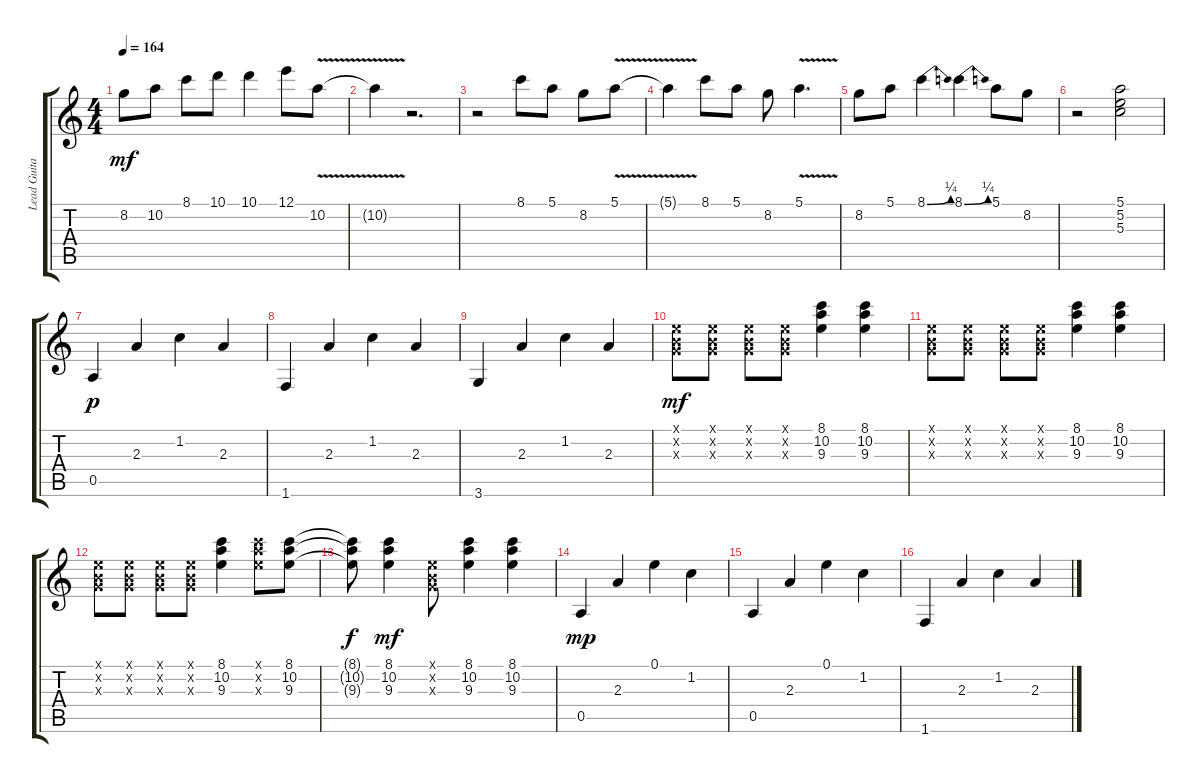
\track ("Lead Guitar" "Lead Guita") {instrument overdrivenguitar}
\staff {score tabs}
\tuning (E4 B3 G3 D3 A2 E2) {hide}
\ts (4 4)
\tempo 164
\clef g2
\ks c
8.2.8{dy mf} 10.2.8 8.1.8 10.1.8 10.1.4 12.1.8 10.2{v}.8 |
10.2{t}.4 r.2{d} |
r.2 8.1.8 5.1.8 8.2.8 5.1{v}.8 |
5.1{t}.4 8.1.8 5.1.8 8.2.8 5.1{v}.4{d} |
8.2.8 5.1.8 8.1{be (bend 0 0 60 1)}.4 8.1{be (bend 0 0 60 1)}.4 5.1.8 8.2.8 |
r.2 (5.1 5.2 5.3).2 |
0.5.4{dy p} 2.3.4 1.2.4 2.3.4 |
1.6.4 2.3.4 1.2.4 2.3.4 |
3.6.4 2.3.4 1.2.4 2.3.4 |
(0.1{x} 0.2{x} 0.3{x}).8{dy mf} (0.1{x} 0.2{x} 0.3{x}).8 (0.1{x} 0.2{x} 0.3{x}).8 (0.1{x} 0.2{x} 0.3{x}).8 (8.1 10.2 9.3).4 (8.1 10.2 9.3).4 |
(0.1{x} 0.2{x} 0.3{x}).8 (0.1{x} 0.2{x} 0.3{x}).8 (0.1{x} 0.2{x} 0.3{x}).8 (0.1{x} 0.2{x} 0.3{x}).8 (8.1 10.2 9.3).4 (8.1 10.2 9.3).4 |
(0.1{x} 0.2{x} 0.3{x}).8 (0.1{x} 0.2{x} 0.3{x}).8 (0.1{x} 0.2{x} 0.3{x}).8 (0.1{x} 0.2{x} 0.3{x}).8 (8.1 10.2 9.3).4 (8.1{x} 10.2{x} 9.3{x}).8 (8.1 10.2 9.3).8 |
(8.1{t} 10.2{t} 9.3{t}).8{dy f} (8.1 10.2 9.3).4{dy mf} (0.1{x} 0.2{x} 0.3{x}).8 (8.1 10.2 9.3).4 (8.1 10.2 9.3).4 |
0.5.4{dy mp} 2.3.4 0.1.4 1.2.4 |
0.5.4 2.3.4 0.1.4 1.2.4 |
1.6.4 2.3.4 1.2.4 2.3.4
